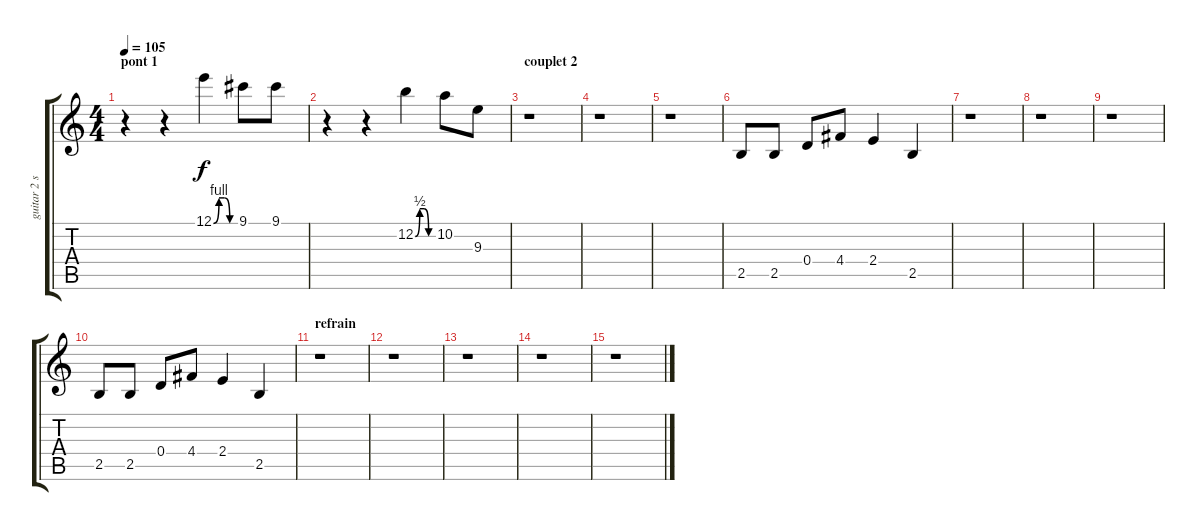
\track ("guitar 2 sat" "guitar 2 s") {instrument distortionguitar}
\staff {score tabs}
\tuning (E4 B3 G3 D3 A2 E2) {hide}
\ts (4 4)
\section ("" "pont 1")
\tempo 105
\clef g2
\ks c
r.4{dy f} r.4 12.1{be (custom 0 0 15 4 30 4 45 0 60 0)}.4 9.1.8 9.1.8 |
r.4 r.4 12.2{be (custom 0 0 15 2 30 2 45 0 60 0)}.4 10.2.8 9.3.8 |
\section ("" "couplet 2")
r.1 |
r.1 |
r.1 |
2.5.8 2.5.8 0.4.8 4.4.8 2.4.4 2.5.4 |
r.1 |
r.1 |
r.1 |
2.5.8 2.5.8 0.4.8 4.4.8 2.4.4 2.5.4 |
\section ("" "refrain")
r.1 |
r.1 |
r.1 |
r.1 |
r.1
